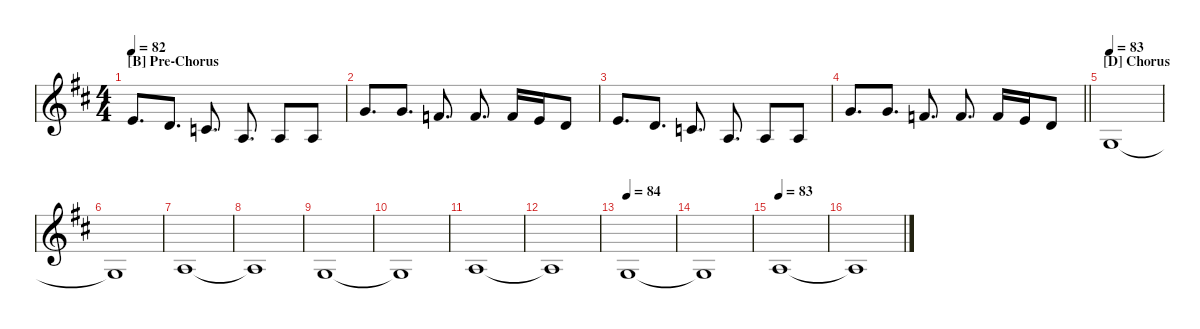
\defaultSystemsLayout 4
\hideDynamics
\bracketExtendMode nobrackets
\singleTrackTrackNamePolicy hidden
\multiTrackTrackNamePolicy hidden
\otherSystemsTrackNameOrientation horizontal
\track ("Strings1" "Violin") {defaultSystemsLayout 8 instrument violin}
\staff {score}
\tuning (E5 A4 D4 G3)
\ts (4 4)
\section ("B" "Pre-Chorus")
\tempo 82
\clef g2
\ks d
2.3{acc forcenatural}.8{d dy f beam Up} 0.3{acc forcenatural}.8{d beam Up} 5.4{acc forcenatural}.8{d beam Up} 2.4{acc forcenatural}.8{d beam Up} 2.4{acc forcenatural}.8{beam Up} 2.4{acc forcenatural}.8{beam Up} |
5.3{acc forcenatural}.8{d dy mp beam Up} 5.3{acc forcenatural}.8{d beam Up} 3.3{acc forcenatural}.8{d beam Up} 3.3{acc forcenatural}.8{d beam Up} 3.3{acc forcenatural}.16{dy f beam Up} 2.3{acc forcenatural}.16{beam Up} 0.3{acc forcenatural}.8{beam Up} |
2.3{acc forcenatural}.8{d beam Up} 0.3{acc forcenatural}.8{d beam Up} 5.4{acc forcenatural}.8{d beam Up} 2.4{acc forcenatural}.8{d beam Up} 2.4{acc forcenatural}.8{beam Up} 2.4{acc forcenatural}.8{beam Up} |
\barLineRight lightlight
5.3{acc forcenatural}.8{d dy mp beam Up} 5.3{acc forcenatural}.8{d beam Up} 3.3{acc forcenatural}.8{d beam Up} 3.3{acc forcenatural}.8{d beam Up} 3.3{acc forcenatural}.16{dy f beam Up} 2.3{acc forcenatural}.16{beam Up} 0.3{acc forcenatural}.8{beam Up} |
\section ("D" "Chorus")
\tempo 83
0.4{acc forcenatural}.1{beam Up} |
0.4{t acc forcenatural}.1{beam Up} |
2.4{acc forcenatural}.1{beam Up} |
2.4{t acc forcenatural}.1{beam Up} |
0.4{acc forcenatural}.1{beam Up} |
0.4{t acc forcenatural}.1{beam Up} |
2.4{acc forcenatural}.1{beam Up} |
2.4{t acc forcenatural}.1{beam Up} |
\tempo 84
0.4{acc forcenatural}.1{beam Up} |
0.4{t acc forcenatural}.1{beam Up} |
\tempo 83
2.4{acc forcenatural}.1{beam Up} |
2.4{t acc forcenatural}.1{beam Up}
